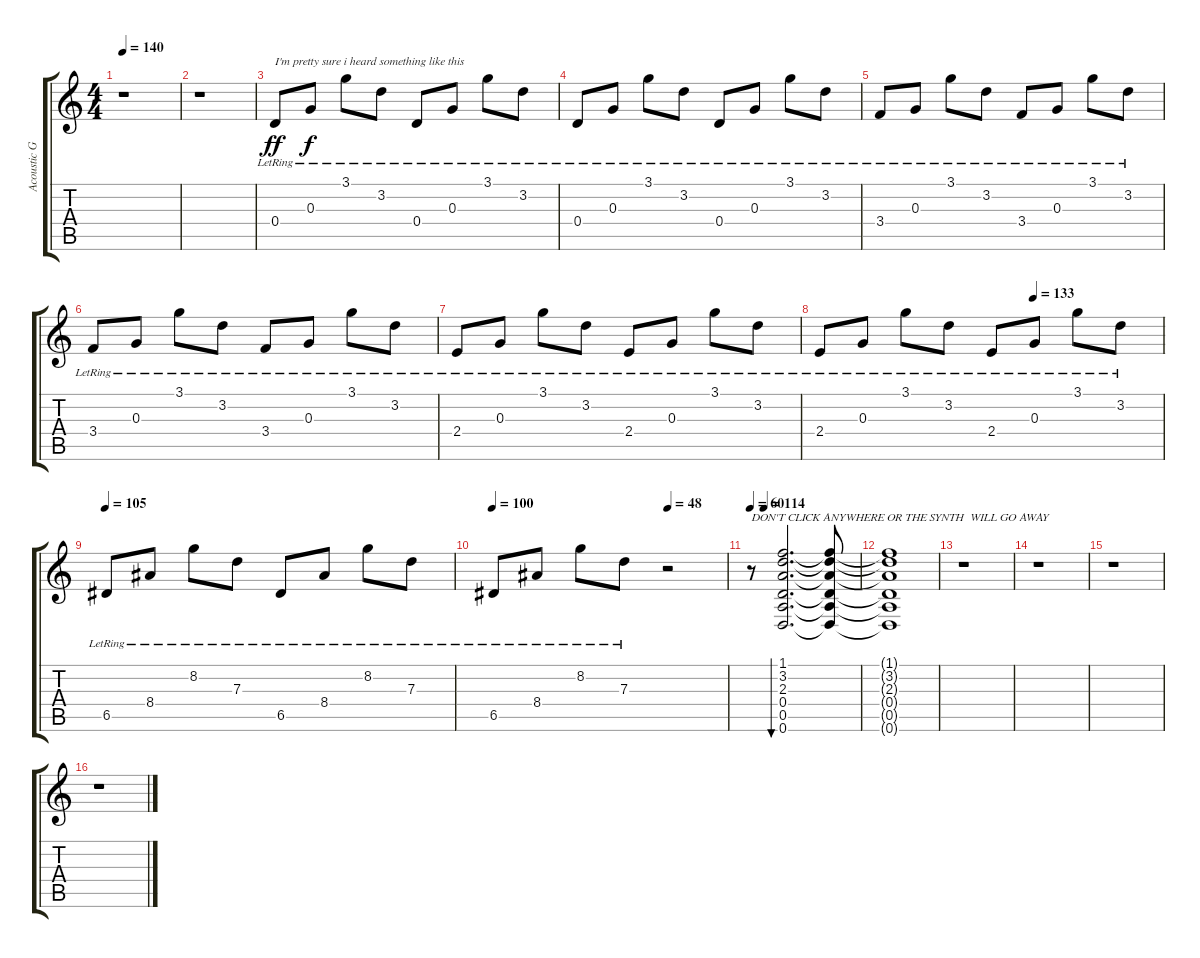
\track ("Acoustic Guitar" "Acoustic G") {instrument acousticguitarsteel}
\staff {score tabs}
\tuning (E4 B3 G3 D3 A2 D2) {hide}
\ts (4 4)
\tempo 140
\clef g2
\ks c
r.1{dy ff} |
r.1 |
0.4{lr}.8{txt "I'm pretty sure i heard something like this" volume 6 balance 2} 0.3{lr}.8{dy f} 3.1{lr}.8 3.2{lr}.8 0.4{lr}.8 0.3{lr}.8 3.1{lr}.8 3.2{lr}.8 |
0.4{lr}.8 0.3{lr}.8 3.1{lr}.8 3.2{lr}.8 0.4{lr}.8 0.3{lr}.8 3.1{lr}.8 3.2{lr}.8 |
3.4{lr}.8 0.3{lr}.8 3.1{lr}.8 3.2{lr}.8 3.4{lr}.8 0.3{lr}.8 3.1{lr}.8 3.2{lr}.8 |
3.4{lr}.8 0.3{lr}.8 3.1{lr}.8 3.2{lr}.8 3.4{lr}.8 0.3{lr}.8 3.1{lr}.8 3.2{lr}.8 |
2.4{lr}.8 0.3{lr}.8 3.1{lr}.8 3.2{lr}.8 2.4{lr}.8 0.3{lr}.8 3.1{lr}.8 3.2{lr}.8 |
\tempo (133 0.625)
2.4{lr}.8 0.3{lr}.8 3.1{lr}.8 3.2{lr}.8 2.4{lr}.8 0.3{lr}.8 3.1{lr}.8 3.2{lr}.8 |
\tempo 105
6.5{lr}.8{volume 3} 8.4{lr}.8 8.2{lr}.8 7.3{lr}.8 6.5{lr}.8 8.4{lr}.8 8.2{lr}.8 7.3{lr}.8 |
\tempo 100
\tempo (48 0.75)
6.5{lr}.8 8.4{lr}.8 8.2{lr}.8 7.3{lr}.8 r.2 |
\tempo 60
\tempo (114 0.125)
r.8{txt "DON'T CLICK ANYWHERE OR THE SYNTH  WILL GO AWAY"} (1.1 3.2 2.3 0.4 0.5 0.6).2{d bu 240 volume 6} (1.1{t} 3.2{t} 2.3{t} 0.4{t} 0.5{t} 0.6{t}).8 |
(1.1{t} 3.2{t} 2.3{t} 0.4{t} 0.5{t} 0.6{t}).1 |
r.1 |
r.1 |
r.1 |
r.1
